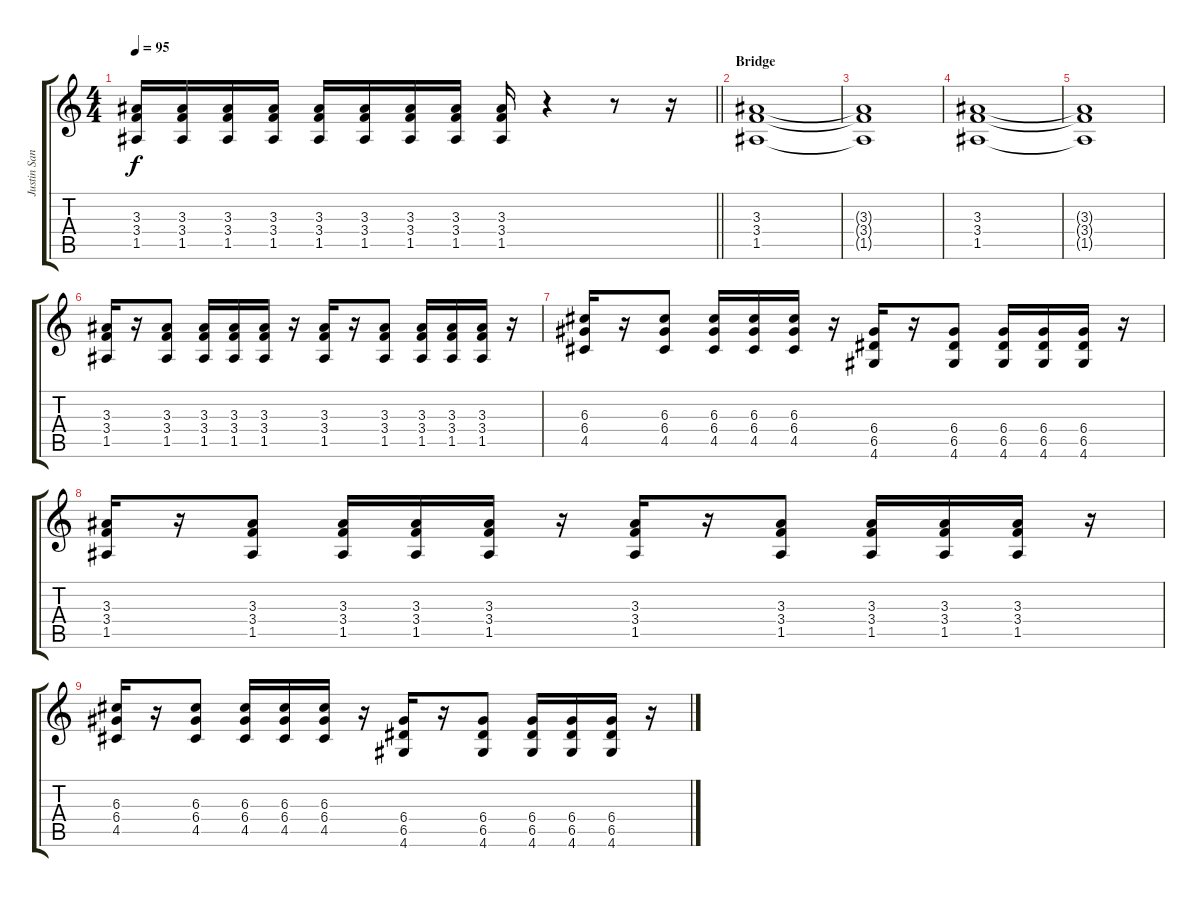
\track ("Justin Sane" "Justin San") {instrument distortionguitar}
\staff {score tabs}
\tuning (E4 B3 G3 D3 A2 E2) {hide}
\ts (4 4)
\tempo 95
\clef g2
\barLineRight lightlight
\ks c
(3.3 3.4 1.5).16{dy f} (3.3 3.4 1.5).16 (3.3 3.4 1.5).16 (3.3 3.4 1.5).16 (3.3 3.4 1.5).16 (3.3 3.4 1.5).16 (3.3 3.4 1.5).16 (3.3 3.4 1.5).16 (3.3 3.4 1.5).16 r.4 r.8 r.16 |
\section ("" "Bridge")
(3.3 3.4 1.5).1 |
(3.3{t} 3.4{t} 1.5{t}).1 |
(3.3 3.4 1.5).1 |
(3.3{t} 3.4{t} 1.5{t}).1 |
(3.3 3.4 1.5).16{instrument distortionguitar} r.16 (3.3 3.4 1.5).8 (3.3 3.4 1.5).16 (3.3 3.4 1.5).16 (3.3 3.4 1.5).16 r.16 (3.3 3.4 1.5).16 r.16 (3.3 3.4 1.5).8 (3.3 3.4 1.5).16 (3.3 3.4 1.5).16 (3.3 3.4 1.5).16 r.16 |
(6.3 6.4 4.5).16 r.16 (6.3 6.4 4.5).8 (6.3 6.4 4.5).16 (6.3 6.4 4.5).16 (6.3 6.4 4.5).16 r.16 (6.4 6.5 4.6).16 r.16 (6.4 6.5 4.6).8 (6.4 6.5 4.6).16 (6.4 6.5 4.6).16 (6.4 6.5 4.6).16 r.16 |
(3.3 3.4 1.5).16 r.16 (3.3 3.4 1.5).8 (3.3 3.4 1.5).16 (3.3 3.4 1.5).16 (3.3 3.4 1.5).16 r.16 (3.3 3.4 1.5).16 r.16 (3.3 3.4 1.5).8 (3.3 3.4 1.5).16 (3.3 3.4 1.5).16 (3.3 3.4 1.5).16 r.16 |
(6.3 6.4 4.5).16 r.16 (6.3 6.4 4.5).8 (6.3 6.4 4.5).16 (6.3 6.4 4.5).16 (6.3 6.4 4.5).16 r.16 (6.4 6.5 4.6).16 r.16 (6.4 6.5 4.6).8 (6.4 6.5 4.6).16 (6.4 6.5 4.6).16 (6.4 6.5 4.6).16 r.16
